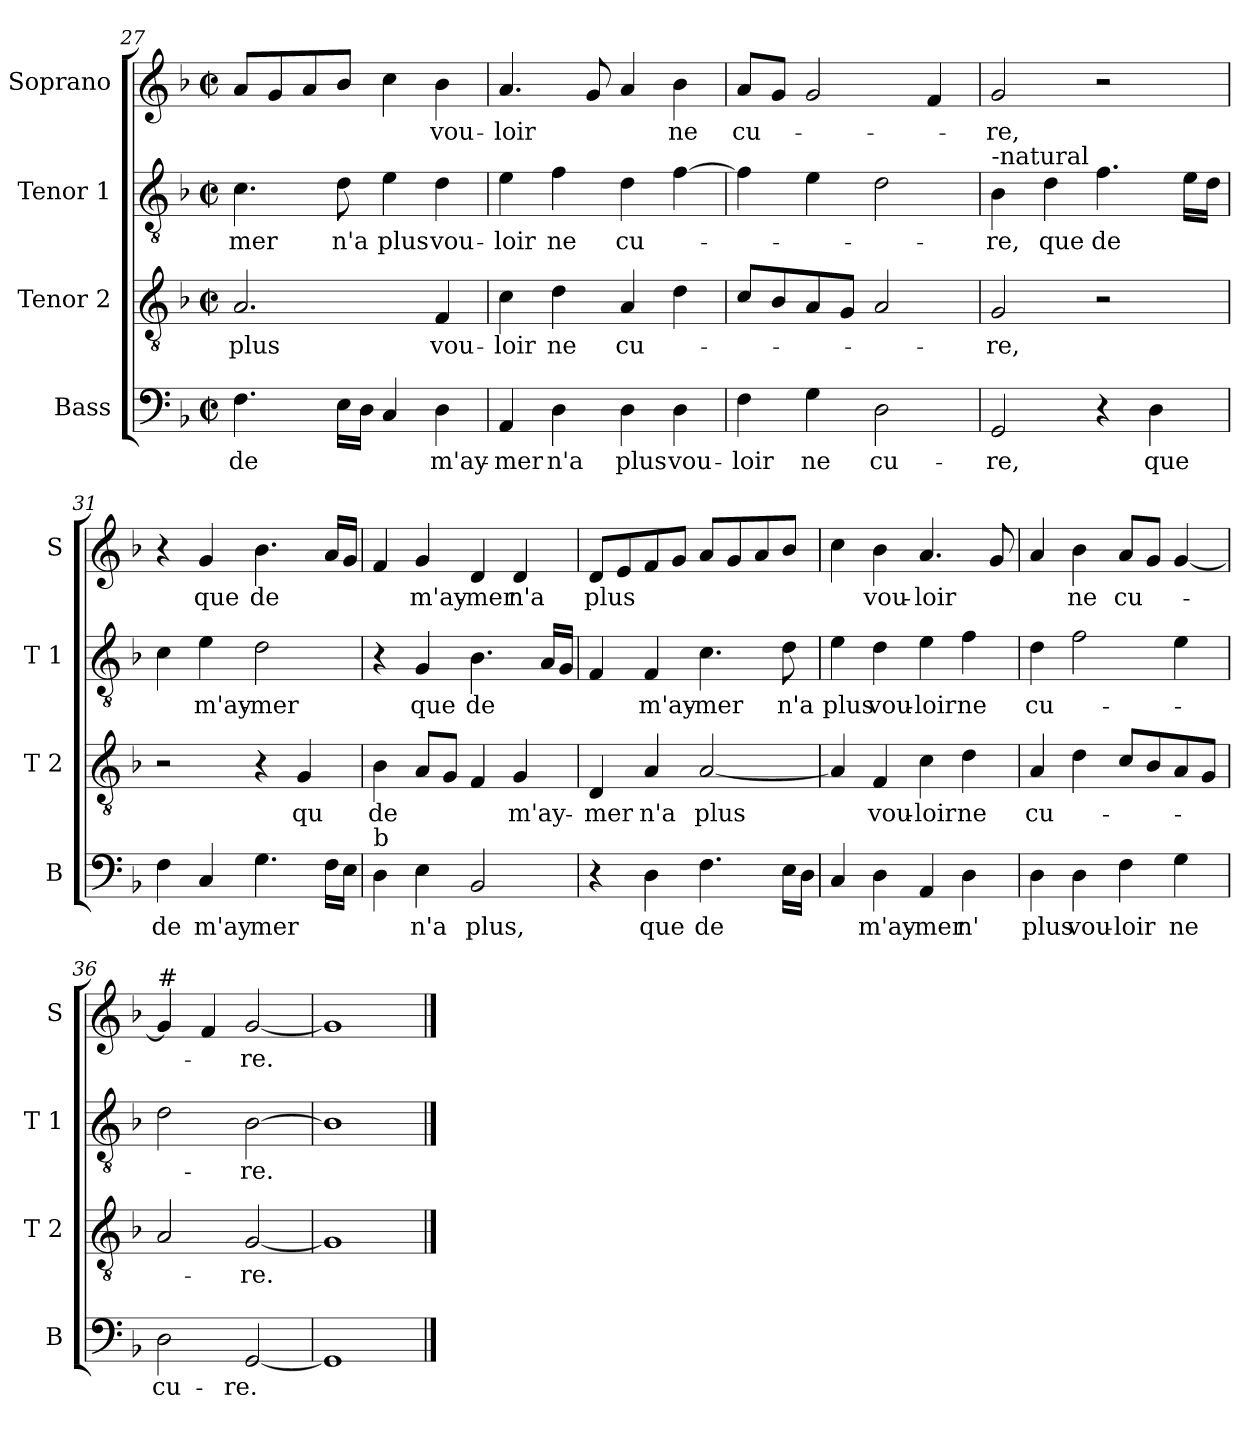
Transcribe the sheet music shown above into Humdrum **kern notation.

**kern	**text	**kern	**text	**kern	**text	**kern	**text
*part4	*part4	*part3	*part3	*part2	*part2	*part1	*part1
*staff4	*staff4	*staff3	*staff3	*staff2	*staff2	*staff1	*staff1
*I"Bass	*	*I"Tenor 2	*	*I"Tenor 1	*	*I"Soprano	*
*I'B	*	*I'T 2	*	*I'T 1	*	*I'S	*
*clefF4	*	*clefGv2	*	*clefGv2	*	*clefG2	*
*k[b-]	*	*k[b-]	*	*k[b-]	*	*k[b-]	*
*F:	*	*F:	*	*F:	*	*F:	*
*M2/2	*	*M2/2	*	*M2/2	*	*M2/2	*
*met(c|)	*	*met(c|)	*	*met(c|)	*	*met(c|)	*
=27	=27	=27	=27	=27	=27	=27	=27
!	!LO:LY:b	!	!LO:LY:b	!	!LO:LY:b	!	!
4.F\	de	2.A/	plus	4.c\	-mer	8a/L	.
.	.	.	.	.	.	8g/	.
.	.	.	.	.	.	8a/	.
!	!	!	!	!	!LO:LY:b	!	!
16E\LL	.	.	.	8d\	n'a	8b-/J	.
16D\JJ	.	.	.	.	.	.	.
!	!	!	!	!	!LO:LY:b	!	!
4C/	.	.	.	4e\	plus	4cc\	.
!	!LO:LY:b	!	!LO:LY:b	!	!LO:LY:b	!	!LO:LY:b
4D\	m'ay-	4F/	vou-	4d\	vou-	4b-\	vou-
=28	=28	=28	=28	=28	=28	=28	=28
!	!LO:LY:b	!	!LO:LY:b	!	!LO:LY:b	!	!LO:LY:b
4AA/	-mer	4c\	-loir	4e\	-loir	4.a/	-loir
!	!LO:LY:b	!	!LO:LY:b	!	!LO:LY:b	!	!
4D\	n'a	4d\	ne	4f\	ne	.	.
.	.	.	.	.	.	8g/	.
!	!LO:LY:b	!	!LO:LY:b	!	!LO:LY:b	!	!
4D\	plus	4A/	cu-	4d\	cu-	4a/	.
!	!LO:LY:b	!	!	!	!	!	!LO:LY:b
4D\	vou-	4d\	.	[4f\	.	4b-\	ne
=29	=29	=29	=29	=29	=29	=29	=29
!	!LO:LY:b	!	!	!	!	!	!LO:LY:b
4F\	-loir	8c/L	.	4f\]	.	8a/L	cu-
.	.	8B-/	.	.	.	8g/J	.
!	!LO:LY:b	!	!	!	!	!	!
4G\	ne	8A/	.	4e\	.	2g/	.
.	.	8G/J	.	.	.	.	.
!	!LO:LY:b	!	!	!	!	!	!
2D\	cu-	2A/	.	2d\	.	.	.
.	.	.	.	.	.	4f/	.
=30	=30	=30	=30	=30	=30	=30	=30
!	!	!	!	!LO:TX:a:t=-natural	!	!	!
!	!LO:LY:b	!	!LO:LY:b	!	!LO:LY:b	!	!LO:LY:b
2GG/	-re,	2G/	-re,	4B-\	-re,	2g/	-re,
!	!	!	!	!	!LO:LY:b	!	!
.	.	.	.	4d\	que	.	.
!	!	!	!	!	!LO:LY:b	!	!
4r	.	2r	.	4.f\	de	2r	.
!	!LO:LY:b	!	!	!	!	!	!
4D\	que	.	.	.	.	.	.
.	.	.	.	16e\LL	.	.	.
.	.	.	.	16d\JJ	.	.	.
=31	=31	=31	=31	=31	=31	=31	=31
!	!LO:LY:b	!	!	!	!	!	!
4F\	de	2r	.	4c\	.	4r	.
!	!LO:LY:b	!	!	!	!LO:LY:b	!	!LO:LY:b
4C/	m'ay	.	.	4e\	m'ay-	4g/	que
!	!LO:LY:b	!	!	!	!LO:LY:b	!	!LO:LY:b
4.G\	mer	4r	.	2d\	-mer	4.b-\	de
!	!	!	!LO:LY:b	!	!	!	!
.	.	4G/	qu	.	.	.	.
16F\LL	.	.	.	.	.	16a/LL	.
16E\JJ	.	.	.	.	.	16g/JJ	.
!!LO:LB:g=z
=32	=32	=32	=32	=32	=32	=32	=32
!LO:TX:a:t=b	!	!	!	!	!	!	!
!	!	!	!LO:LY:b	!	!	!	!
4D\	.	4B-\	de	4r	.	4f/	.
!	!LO:LY:b	!	!	!	!LO:LY:b	!	!LO:LY:b
4E\	n'a	8A/L	.	4G/	que	4g/	m'ay-
.	.	8G/J	.	.	.	.	.
!	!LO:LY:b	!	!	!	!LO:LY:b	!	!LO:LY:b
2BB-/	plus,	4F/	.	4.B-\	de	4d/	-mer
!	!	!	!LO:LY:b	!	!	!	!LO:LY:b
.	.	4G/	m'ay-	.	.	4d/	n'a
.	.	.	.	16A/LL	.	.	.
.	.	.	.	16G/JJ	.	.	.
=33	=33	=33	=33	=33	=33	=33	=33
!	!	!	!LO:LY:b	!	!	!	!LO:LY:b
4r	.	4D/	-mer	4F/	.	8d/L	plus
.	.	.	.	.	.	8e/	.
!	!LO:LY:b	!	!LO:LY:b	!	!LO:LY:b	!	!
4D\	que	4A/	n'a	4F/	m'ay-	8f/	.
.	.	.	.	.	.	8g/J	.
!	!LO:LY:b	!	!LO:LY:b	!	!LO:LY:b	!	!
4.F\	de	[2A/	plus	4.c\	-mer	8a/L	.
.	.	.	.	.	.	8g/	.
.	.	.	.	.	.	8a/	.
!	!	!	!	!	!LO:LY:b	!	!
16E\LL	.	.	.	8d\	n'a	8b-/J	.
16D\JJ	.	.	.	.	.	.	.
=34	=34	=34	=34	=34	=34	=34	=34
!	!	!	!	!	!LO:LY:b	!	!
4C/	.	4A/]	.	4e\	plus	4cc\	.
!	!LO:LY:b	!	!LO:LY:b	!	!LO:LY:b	!	!LO:LY:b
4D\	m'ay-	4F/	vou-	4d\	vou-	4b-\	vou-
!	!LO:LY:b	!	!LO:LY:b	!	!LO:LY:b	!	!LO:LY:b
4AA/	-mer	4c\	-loir	4e\	-loir	4.a/	-loir
!	!LO:LY:b	!	!LO:LY:b	!	!LO:LY:b	!	!
4D\	n'	4d\	ne	4f\	ne	.	.
.	.	.	.	.	.	8g/	.
=35	=35	=35	=35	=35	=35	=35	=35
!	!LO:LY:b	!	!LO:LY:b	!	!LO:LY:b	!	!
4D\	plus	4A/	cu-	4d\	cu-	4a/	.
!	!LO:LY:b	!	!	!	!	!	!LO:LY:b
4D\	vou-	4d\	.	2f\	.	4b-\	ne
!	!LO:LY:b	!	!	!	!	!	!LO:LY:b
4F\	-loir	8c/L	.	.	.	8a/L	cu-
.	.	8B-/	.	.	.	8g/J	.
!	!LO:LY:b	!	!	!	!	!	!
4G\	ne	8A/	.	4e\	.	[4g/	.
.	.	8G/J	.	.	.	.	.
=36	=36	=36	=36	=36	=36	=36	=36
!	!	!	!	!	!	!LO:TX:a:t=#	!
!	!LO:LY:b	!	!	!	!	!	!
2D\	cu-	2A/	.	2d\	.	4g/]	.
.	.	.	.	.	.	4f/	.
!	!LO:LY:b	!	!LO:LY:b	!	!LO:LY:b	!	!LO:LY:b
[2GG/	-re.	[2G/	-re.	[2B-\	-re.	[2g/	-re.
=37	=37	=37	=37	=37	=37	=37	=37
1GG]	.	1G]	.	1B-]	.	1g]	.
==	==	==	==	==	==	==	==
*-	*-	*-	*-	*-	*-	*-	*-
